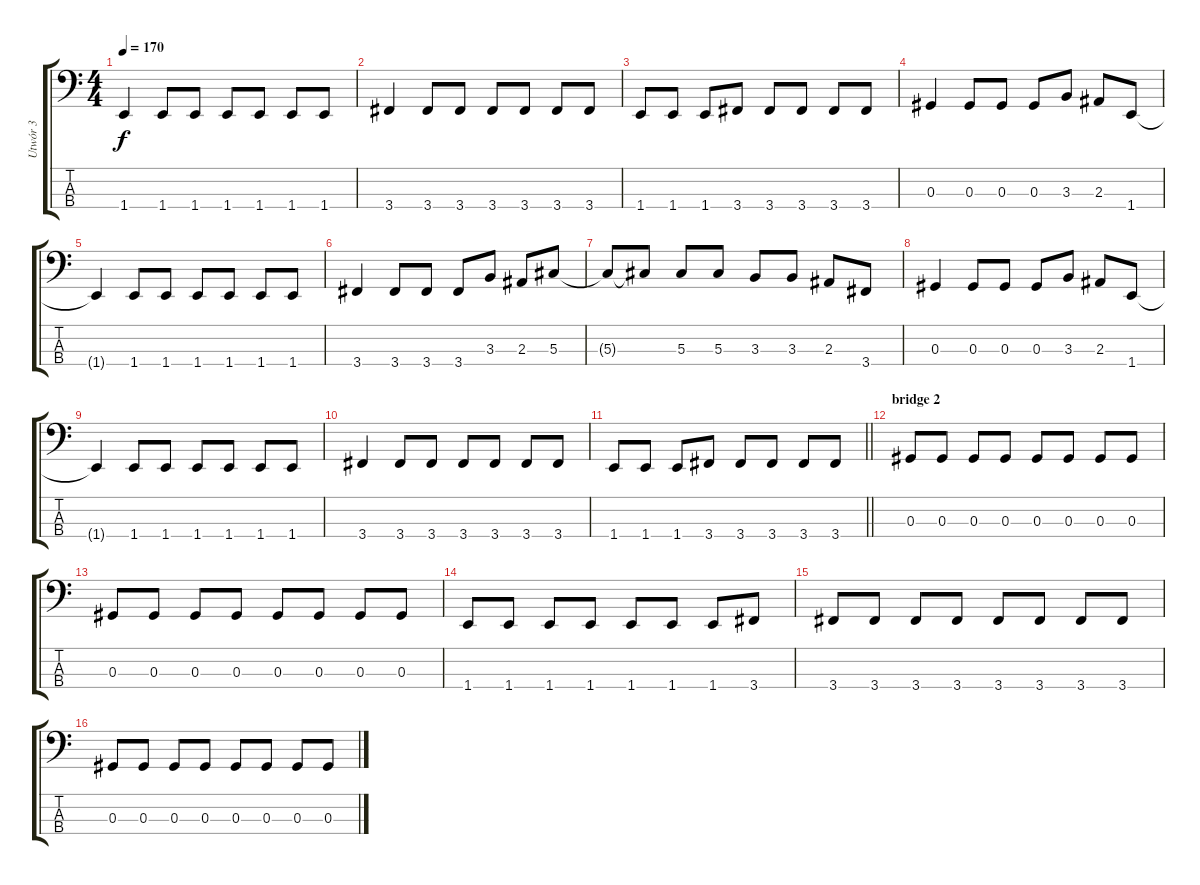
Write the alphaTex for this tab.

\track ("Utwór 3" "Utwór 3") {instrument electricbassfinger}
\staff {score tabs}
\tuning (Gb2 Db2 Ab1 Eb1) {hide}
\ts (4 4)
\tempo 170
\clef f4
\ks c
1.4{t}.4{dy f} 1.4.8 1.4.8 1.4.8 1.4.8 1.4.8 1.4.8 |
3.4.4 3.4.8 3.4.8 3.4.8 3.4.8 3.4.8 3.4.8 |
1.4.8 1.4.8 1.4.8 3.4.8 3.4.8 3.4.8 3.4.8 3.4.8 |
0.3.4 0.3.8 0.3.8 0.3.8 3.3.8 2.3.8 1.4.8 |
1.4{t}.4 1.4.8 1.4.8 1.4.8 1.4.8 1.4.8 1.4.8 |
3.4.4 3.4.8 3.4.8 3.4.8 3.3.8 2.3.8 5.3.8 |
5.3{t}.8 5.3{t}.8 5.3.8 5.3.8 3.3.8 3.3.8 2.3.8 3.4.8 |
0.3.4 0.3.8 0.3.8 0.3.8 3.3.8 2.3.8 1.4.8 |
1.4{t}.4 1.4.8 1.4.8 1.4.8 1.4.8 1.4.8 1.4.8 |
3.4.4 3.4.8 3.4.8 3.4.8 3.4.8 3.4.8 3.4.8 |
\barLineRight lightlight
1.4.8 1.4.8 1.4.8 3.4.8 3.4.8 3.4.8 3.4.8 3.4.8 |
\section ("" "bridge 2")
0.3.8 0.3.8 0.3.8 0.3.8 0.3.8 0.3.8 0.3.8 0.3.8 |
0.3.8 0.3.8 0.3.8 0.3.8 0.3.8 0.3.8 0.3.8 0.3.8 |
1.4.8 1.4.8 1.4.8 1.4.8 1.4.8 1.4.8 1.4.8 3.4.8 |
3.4.8 3.4.8 3.4.8 3.4.8 3.4.8 3.4.8 3.4.8 3.4.8 |
0.3.8 0.3.8 0.3.8 0.3.8 0.3.8 0.3.8 0.3.8 0.3.8
